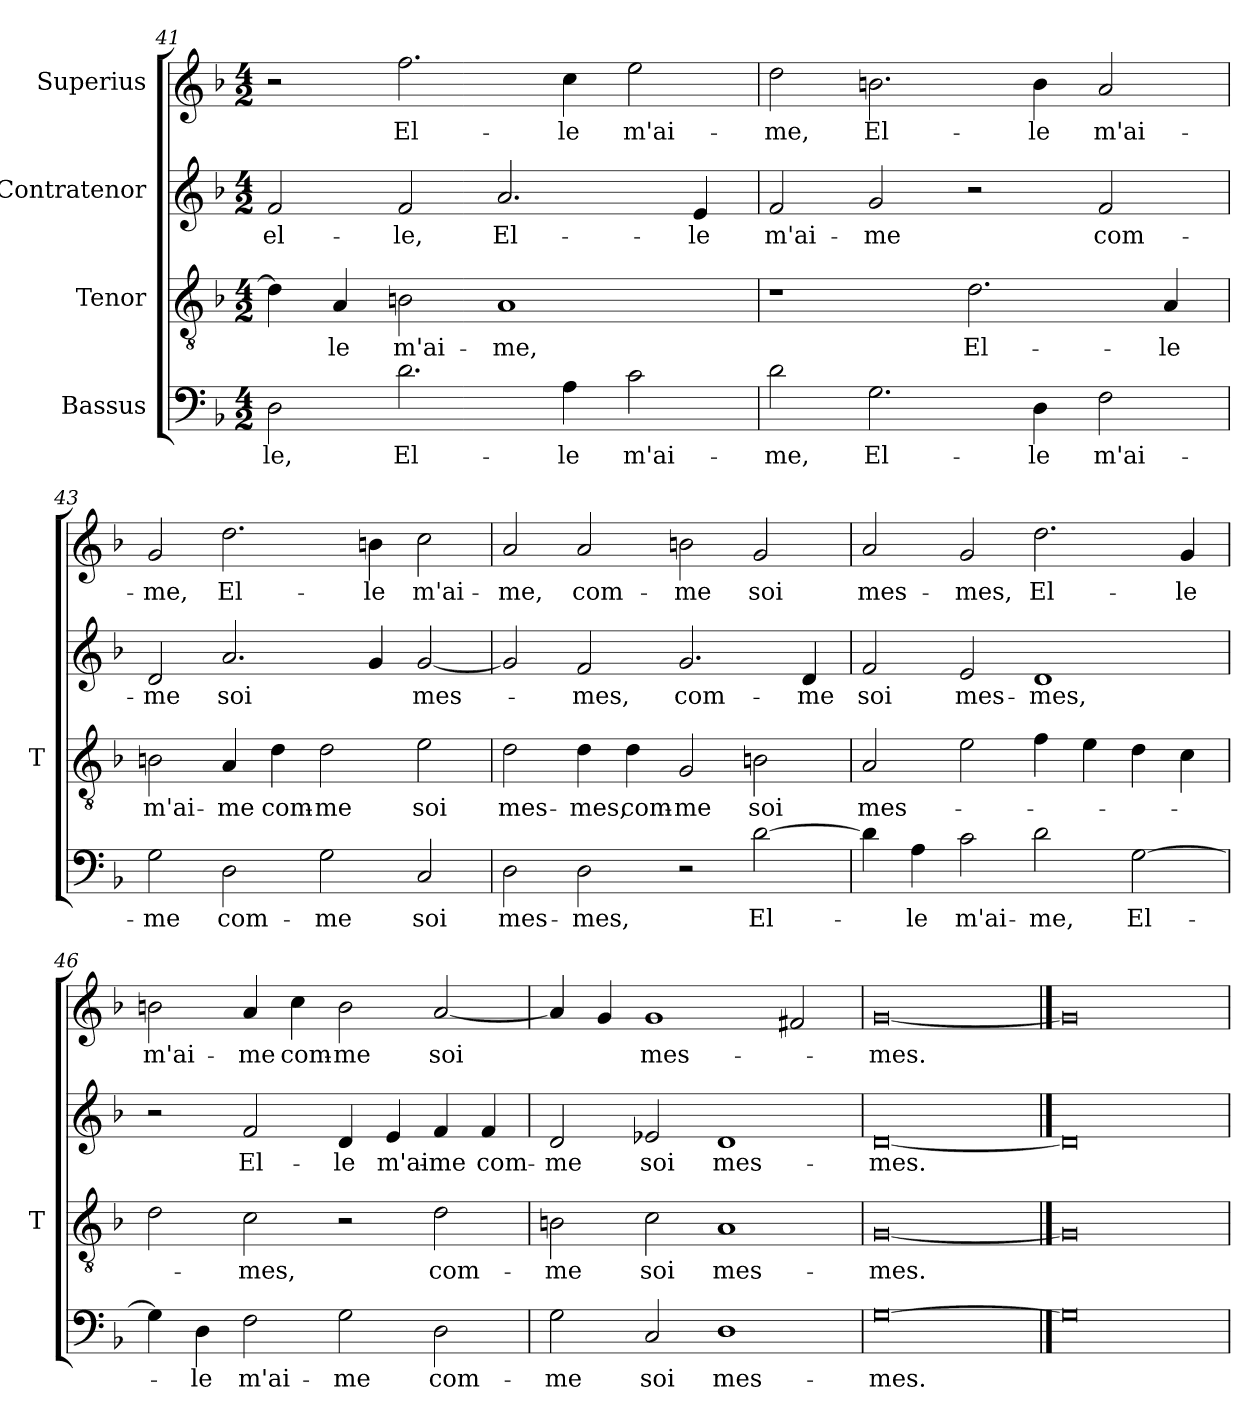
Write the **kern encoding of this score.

**kern	**text	**kern	**text	**kern	**text	**kern	**text
*part4	*part4	*part3	*part3	*part2	*part2	*part1	*part1
*staff4	*staff4	*staff3	*staff3	*staff2	*staff2	*staff1	*staff1
*I"Bassus	*	*I"Tenor	*	*I"Contratenor	*	*I"Superius	*
*	*	*I'T	*	*	*	*	*
*clefF4	*	*clefGv2	*	*clefG2	*	*clefG2	*
*k[b-]	*	*k[b-]	*	*k[b-]	*	*k[b-]	*
*M4/2	*	*M4/2	*	*M4/2	*	*M4/2	*
=41	=41	=41	=41	=41	=41	=41	=41
2D	-le,	4d]	.	2f	el-	2r	.
.	.	4A	-le	.	.	.	.
2.d	El-	2Bn	m'ai-	2f	-le,	2.ff	El-
.	.	1A	-me,	2.a	El-	.	.
4A	-le	.	.	.	.	4cc	-le
2c	m'ai-	.	.	.	.	2ee	m'ai-
.	.	.	.	4e	-le	.	.
=42	=42	=42	=42	=42	=42	=42	=42
2d	-me,	1r	.	2f	m'ai-	2dd	-me,
2.G	El-	.	.	2g	-me	2.b	El-
.	.	2.d	El-	2r	.	.	.
4D	-le	.	.	.	.	4b	-le
2F	m'ai-	.	.	2f	com-	2a	m'ai-
.	.	4A	-le	.	.	.	.
=43	=43	=43	=43	=43	=43	=43	=43
2G	-me	2Bn	m'ai-	2d	-me	2g	-me,
2D	com-	4A	-me	2.a	-soi	2.dd	El-
.	.	4d	com-	.	.	.	.
2G	-me	2d	-me	.	.	.	.
.	.	.	.	4g	.	4b	-le
2C	-soi	2e	-soi	[2g	mes-	2cc	m'ai-
=44	=44	=44	=44	=44	=44	=44	=44
2D	mes-	2d	mes-	2g]	.	2a	-me,
2D	-mes,	4d	-mes,	2f	-mes,	2a	com-
.	.	4d	com-	.	.	.	.
2r	.	2G	-me	2.g	com-	2b	-me
[2d	El-	2Bn	-soi	.	.	2g	-soi
.	.	.	.	4d	-me	.	.
=45	=45	=45	=45	=45	=45	=45	=45
4d]	.	2A	mes-	2f	-soi	2a	mes-
4A	-le	.	.	.	.	.	.
2c	m'ai-	2e	.	2e	mes-	2g	-mes,
2d	-me,	4f	.	1d	-mes,	2.dd	El-
.	.	4e	.	.	.	.	.
[2G	El-	4d	.	.	.	.	.
.	.	4c	.	.	.	4g	-le
=46	=46	=46	=46	=46	=46	=46	=46
4G]	.	2d	.	2r	.	2b	m'ai-
4D	-le	.	.	.	.	.	.
2F	m'ai-	2c	-mes,	2f	El-	4a	-me
.	.	.	.	.	.	4cc	com-
2G	-me	2r	.	4d	-le	2b	-me
.	.	.	.	4e	m'ai-	.	.
2D	com-	2d	com-	4f	-me	[2a	-soi
.	.	.	.	4f	com-	.	.
=47	=47	=47	=47	=47	=47	=47	=47
2G	-me	2Bn	-me	2d	-me	4a]	.
.	.	.	.	.	.	4g	.
2C	-soi	2c	-soi	2e-X	-soi	1g	mes-
1D	mes-	1A	mes-	1d	mes-	.	.
.	.	.	.	.	.	2f#X	.
=48	=48	=48	=48	=48	=48	=48	=48
[0G	-mes.	[0G	-mes.	[0d	-mes.	[0g	-mes.
==49	==49	==49	==49	==49	==49	==49	==49
0G]	.	0G]	.	0d]	.	0g]	.
=	=	=	=	=	=	=	=
*-	*-	*-	*-	*-	*-	*-	*-
